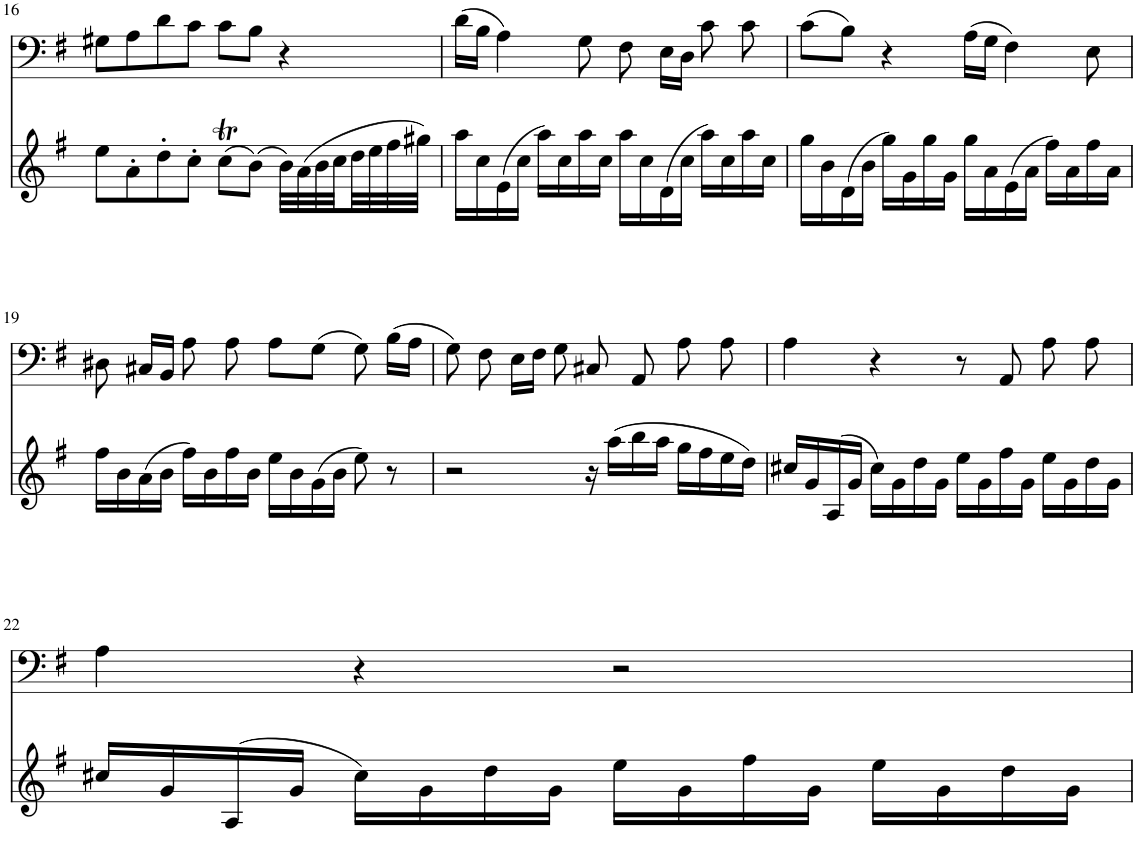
**kern	**kern
*part2	*part1
*staff2	*staff1
*I"Violin	*I"Bass
*I'Vln	*
!!LO:PB:g=z
*clefG2	*clefF4
*k[f#]	*k[f#]
*M4/4	*M4/4
=16	=16
8ee\L	8G#X\L
8a'\	8A\
8dd'\	8d\
8cc'\J	8c\J
(8ccT\L	8c\L
(8b\J)	8B\J
32b\LLL)	4r
(32a\	.
32b\	.
32cc\	.
32dd\	.
32ee\	.
32ff#\	.
32gg#X\JJJ)	.
=17	=17
16aa\LL	(16d\LL
16cc\	16B\JJ
(16e\	4A\)
16cc\JJ	.
16aa\LL)	.
16cc\	.
16aa\	8G\
16cc\JJ	.
16aa\LL	8F#\
16cc\	.
(16d\	16E\LL
16cc\JJ	16D\JJ
16aa\LL)	8c\
16cc\	.
16aa\	8c\
16cc\JJ	.
=18	=18
16gg\LL	(8c\L
16b\	.
(16d\	8B\J)
16b\JJ	.
16gg\LL)	4r
16g\	.
16gg\	.
16g\JJ	.
16gg\LL	(16A\LL
16a\	16G\JJ
(16e\	4F#\)
16a\JJ	.
16ff#\LL)	.
16a\	.
16ff#\	8E\
16a\JJ	.
!!LO:LB:g=z
=19	=19
16ff#\LL	8D#X\
16b\	.
(16a\	16C#X/LL
16b\JJ	16BB/JJ
16ff#\LL)	8A\
16b\	.
16ff#\	8A\
16b\JJ	.
16ee\LL	8A\L
16b\	.
(16g\	(8G\J
16b\JJ	.
8ee\)	8G\)
8r	(16B\LL
.	16A\JJ
=20	=20
2r	8G\)
.	8F#\
.	16E\LL
.	16F#\JJ
.	8G\
16r	8C#X/
(16aa\LL	.
16bb\	8AA/
16aa\JJ	.
16gg\LL	8A\
16ff#\	.
16ee\	8A\
16dd\JJ)	.
=21	=21
16cc#X/LL	4A\
16g/	.
(16A/	.
16g/JJ	.
16cc#\LL)	4r
16g\	.
16dd\	.
16g\JJ	.
16ee\LL	8r
16g\	.
16ff#\	8AA/
16g\JJ	.
16ee\LL	8A\
16g\	.
16dd\	8A\
16g\JJ	.
!!LO:LB:g=z
=22	=22
16cc#X/LL	4A\
16g/	.
(16A/	.
16g/JJ	.
16cc#\LL)	4r
16g\	.
16dd\	.
16g\JJ	.
16ee\LL	2r
16g\	.
16ff#\	.
16g\JJ	.
16ee\LL	.
16g\	.
16dd\	.
16g\JJ	.
=	=
*-	*-
